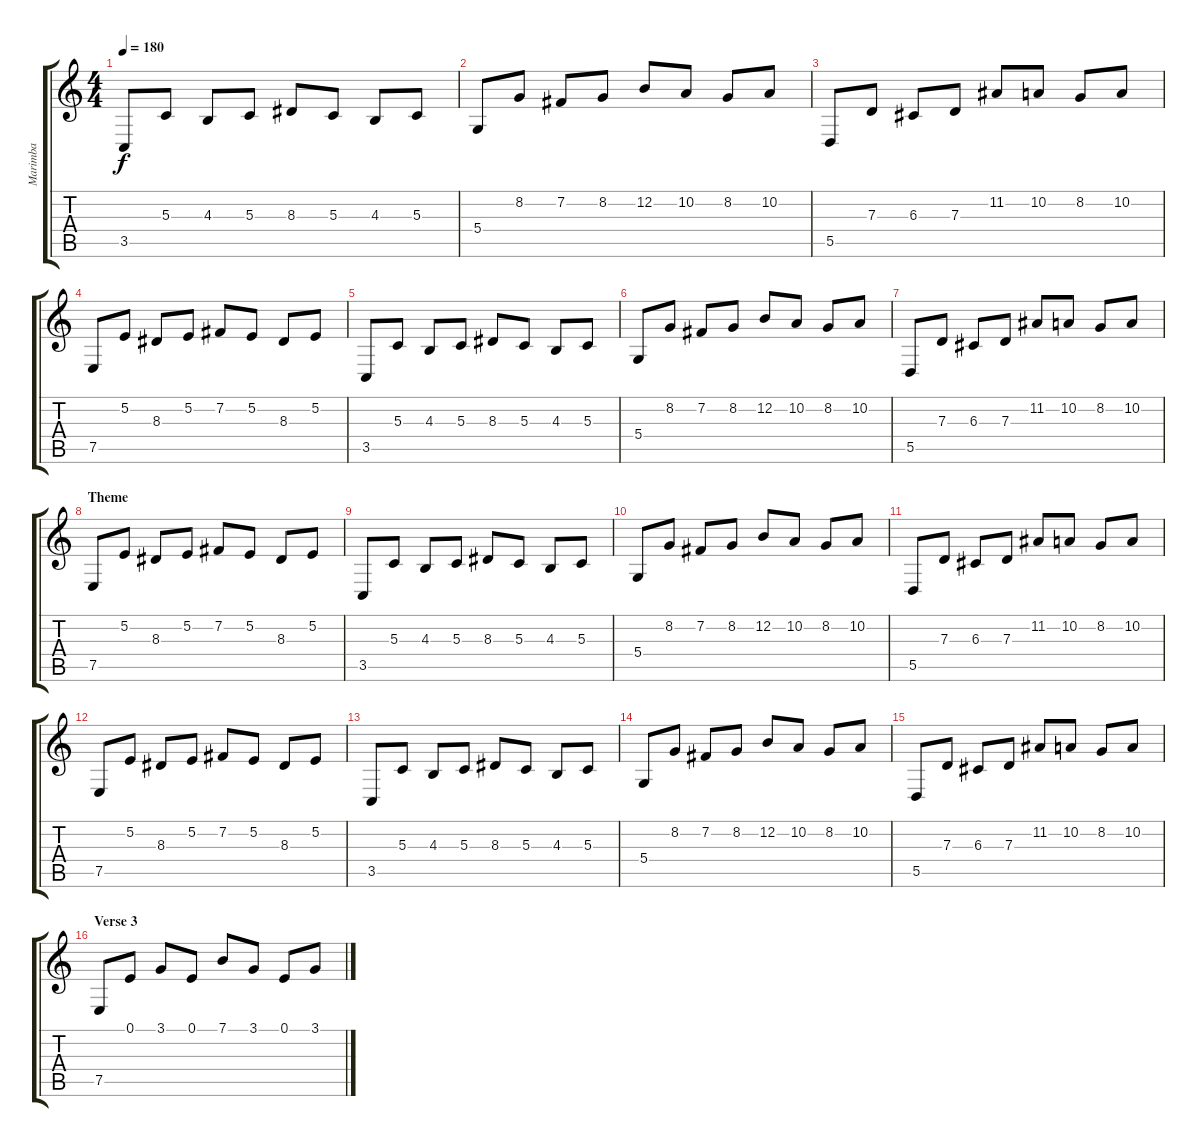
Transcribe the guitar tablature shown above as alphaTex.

\track ("Marimba" "Marimba") {instrument marimba}
\staff {score tabs}
\tuning (E4 B3 G3 D3 A2 E2) {hide}
\ts (4 4)
\tempo 180
\clef g2
\ks c
3.5.8{dy f} 5.3.8 4.3.8 5.3.8 8.3.8 5.3.8 4.3.8 5.3.8 |
5.4.8 8.2.8 7.2.8 8.2.8 12.2.8 10.2.8 8.2.8 10.2.8 |
5.5.8 7.3.8 6.3.8 7.3.8 11.2.8 10.2.8 8.2.8 10.2.8 |
7.5.8 5.2.8 8.3.8 5.2.8 7.2.8 5.2.8 8.3.8 5.2.8 |
3.5.8 5.3.8 4.3.8 5.3.8 8.3.8 5.3.8 4.3.8 5.3.8 |
5.4.8 8.2.8 7.2.8 8.2.8 12.2.8 10.2.8 8.2.8 10.2.8 |
5.5.8 7.3.8 6.3.8 7.3.8 11.2.8 10.2.8 8.2.8 10.2.8 |
\section ("" "Theme")
7.5.8 5.2.8 8.3.8 5.2.8 7.2.8 5.2.8 8.3.8 5.2.8 |
3.5.8 5.3.8 4.3.8 5.3.8 8.3.8 5.3.8 4.3.8 5.3.8 |
5.4.8 8.2.8 7.2.8 8.2.8 12.2.8 10.2.8 8.2.8 10.2.8 |
5.5.8 7.3.8 6.3.8 7.3.8 11.2.8 10.2.8 8.2.8 10.2.8 |
7.5.8 5.2.8 8.3.8 5.2.8 7.2.8 5.2.8 8.3.8 5.2.8 |
3.5.8 5.3.8 4.3.8 5.3.8 8.3.8 5.3.8 4.3.8 5.3.8 |
5.4.8 8.2.8 7.2.8 8.2.8 12.2.8 10.2.8 8.2.8 10.2.8 |
5.5.8 7.3.8 6.3.8 7.3.8 11.2.8 10.2.8 8.2.8 10.2.8 |
\section ("" "Verse 3")
7.5.8 0.1.8 3.1.8 0.1.8 7.1.8 3.1.8 0.1.8 3.1.8
